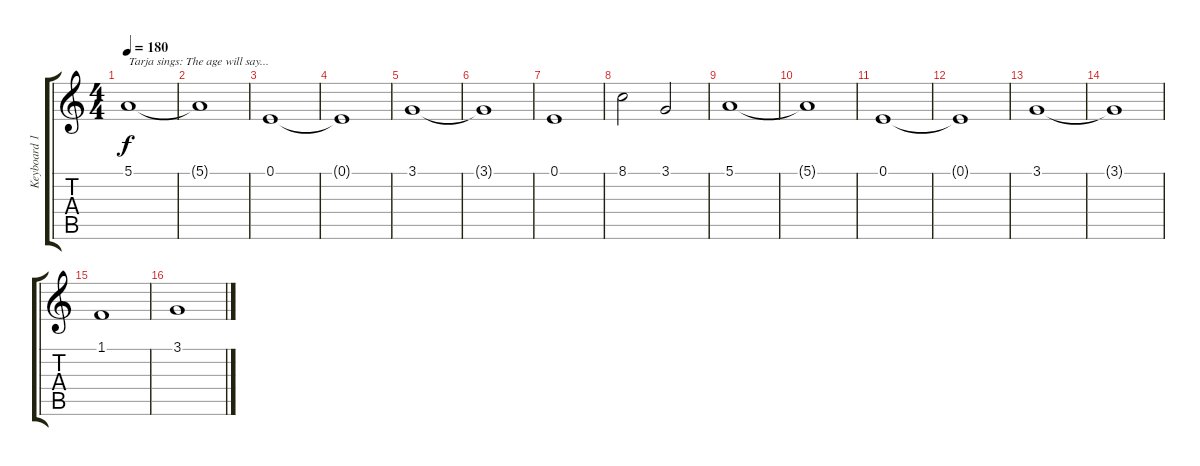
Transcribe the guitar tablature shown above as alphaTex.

\track ("Keyboard 1." "Keyboard 1") {instrument stringensemble1}
\staff {score tabs}
\tuning (E4 B3 G3 D3 A2 E2) {hide}
\ts (4 4)
\tempo 180
\clef g2
\ks c
5.1.1{txt "Tarja sings: The age will say..." dy f volume 10} |
5.1{t}.1 |
0.1.1 |
0.1{t}.1 |
3.1.1 |
3.1{t}.1 |
0.1.1 |
8.1.2 3.1.2 |
5.1.1 |
5.1{t}.1 |
0.1.1 |
0.1{t}.1 |
3.1.1 |
3.1{t}.1 |
1.1.1 |
3.1.1
